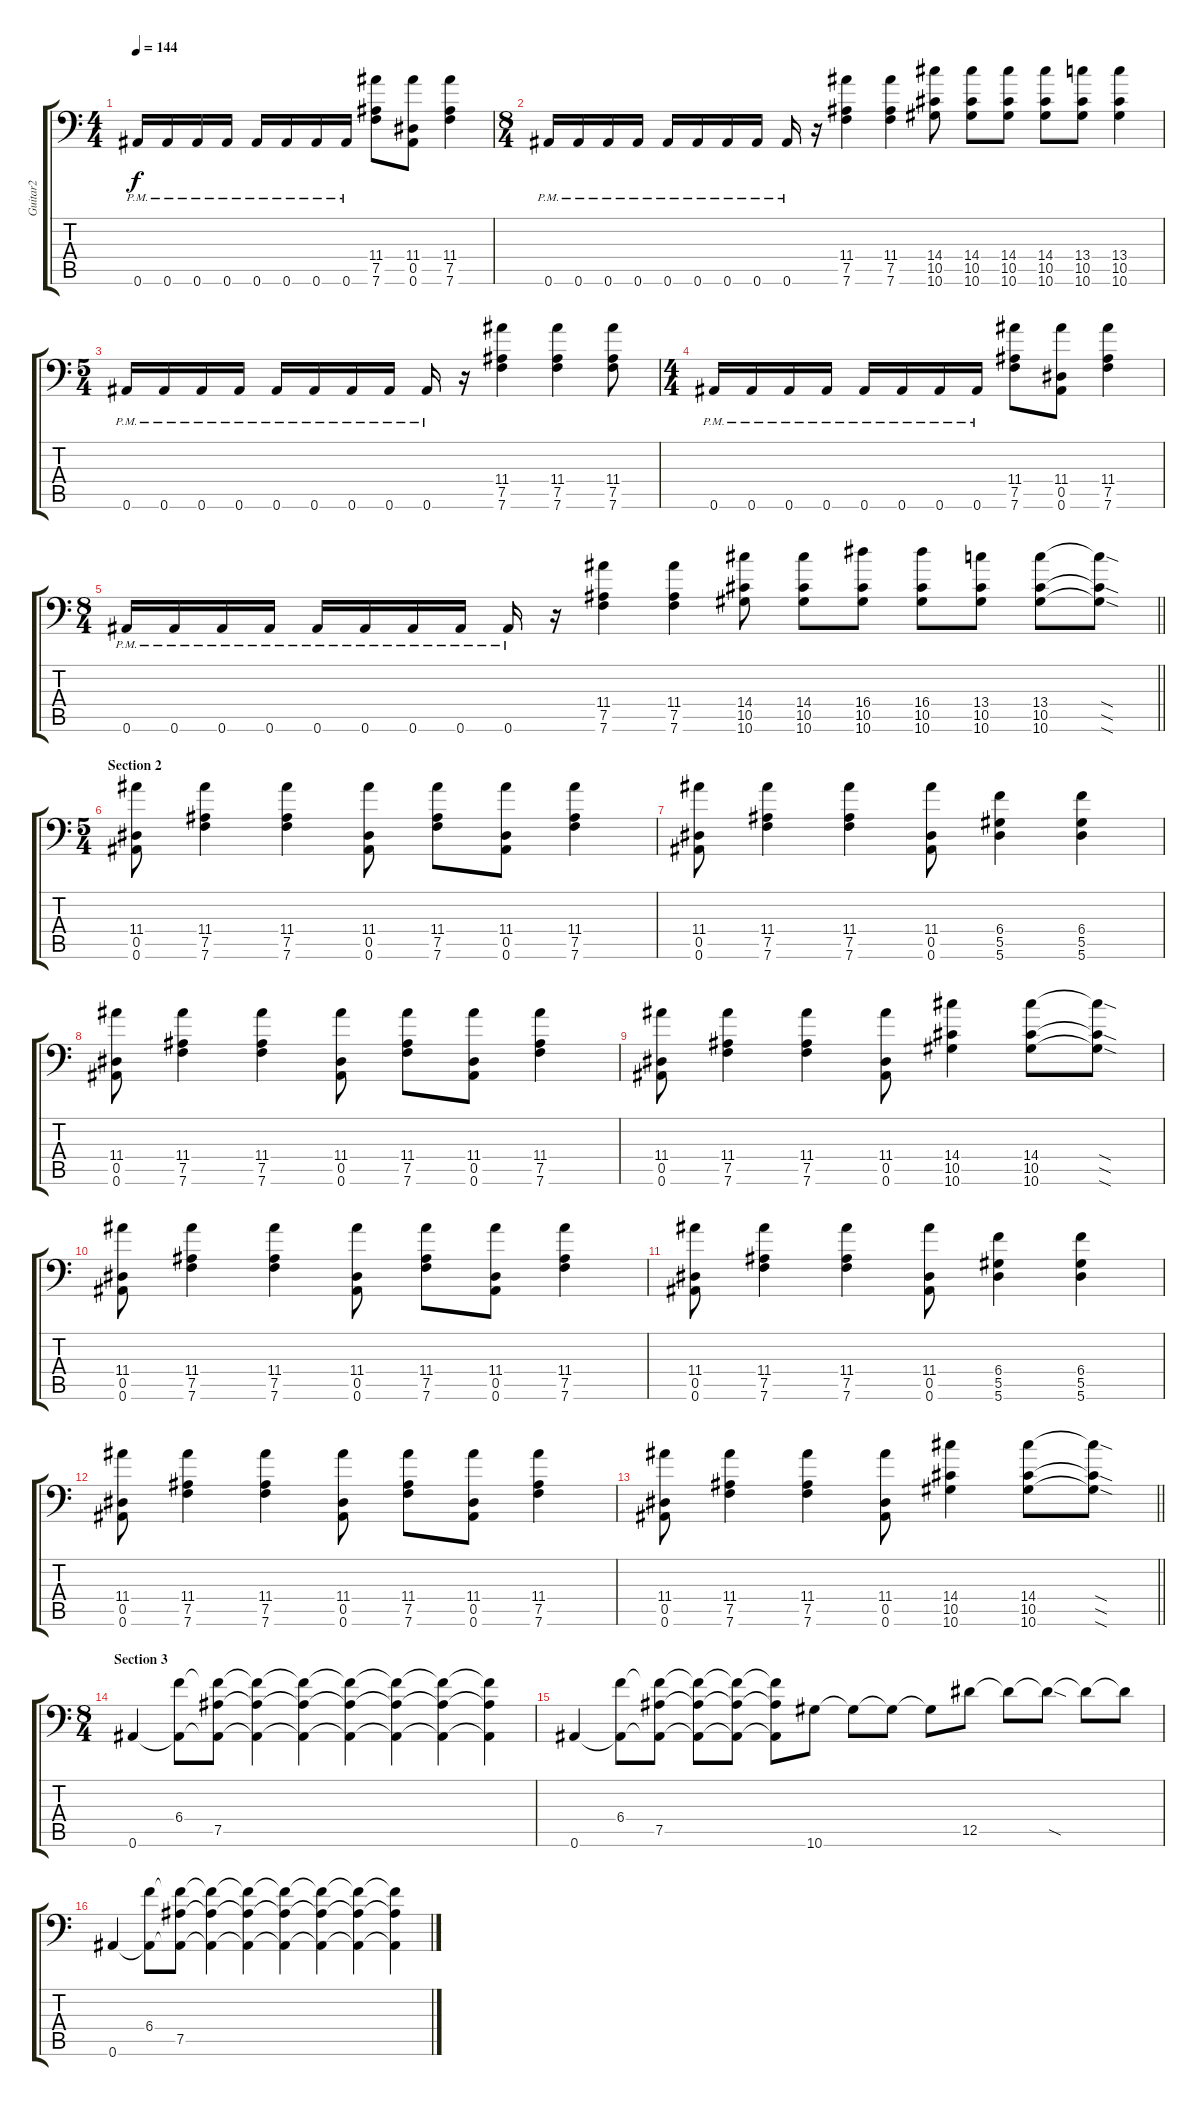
\track ("Guitar2" "Guitar2") {instrument overdrivenguitar}
\staff {score tabs}
\tuning (B3 Ab3 E3 B2 Eb2 Bb1) {hide}
\ts (4 4)
\tempo 144
\clef f4
\ks c
0.6{pm}.16{dy f} 0.6{pm}.16 0.6{pm}.16 0.6{pm}.16 0.6{pm}.16 0.6{pm}.16 0.6{pm}.16 0.6{pm}.16 (11.4 7.5 7.6).8 (11.4 0.5 0.6).8 (11.4 7.5 7.6).4 |
\ts (8 4)
0.6{pm}.16 0.6{pm}.16 0.6{pm}.16 0.6{pm}.16 0.6{pm}.16 0.6{pm}.16 0.6{pm}.16 0.6{pm}.16 0.6{pm}.16 r.16 (11.4 7.5 7.6).4 (11.4 7.5 7.6).4 (14.4 10.5 10.6).8 (14.4 10.5 10.6).8 (14.4 10.5 10.6).8 (14.4 10.5 10.6).8 (13.4 10.5 10.6).8 (13.4 10.5 10.6).4 |
\ts (5 4)
0.6{pm}.16 0.6{pm}.16 0.6{pm}.16 0.6{pm}.16 0.6{pm}.16 0.6{pm}.16 0.6{pm}.16 0.6{pm}.16 0.6{pm}.16 r.16 (11.4 7.5 7.6).4 (11.4 7.5 7.6).4 (11.4 7.5 7.6).8 |
\ts (4 4)
0.6{pm}.16 0.6{pm}.16 0.6{pm}.16 0.6{pm}.16 0.6{pm}.16 0.6{pm}.16 0.6{pm}.16 0.6{pm}.16 (11.4 7.5 7.6).8 (11.4 0.5 0.6).8 (11.4 7.5 7.6).4 |
\ts (8 4)
\barLineRight lightlight
0.6{pm}.16 0.6{pm}.16 0.6{pm}.16 0.6{pm}.16 0.6{pm}.16 0.6{pm}.16 0.6{pm}.16 0.6{pm}.16 0.6{pm}.16 r.16 (11.4 7.5 7.6).4 (11.4 7.5 7.6).4 (14.4 10.5 10.6).8 (14.4 10.5 10.6).8 (16.4 10.5 10.6).8 (16.4 10.5 10.6).8 (13.4 10.5 10.6).8 (13.4 10.5 10.6).8 (13.4{sod t} 10.5{sod t} 10.6{sod t}).8 |
\ts (5 4)
\section ("" "Section 2")
(11.4 0.5 0.6).8 (11.4 7.5 7.6).4 (11.4 7.5 7.6).4 (11.4 0.5 0.6).8 (11.4 7.5 7.6).8 (11.4 0.5 0.6).8 (11.4 7.5 7.6).4 |
(11.4 0.5 0.6).8 (11.4 7.5 7.6).4 (11.4 7.5 7.6).4 (11.4 0.5 0.6).8 (6.4 5.5 5.6).4 (6.4 5.5 5.6).4 |
(11.4 0.5 0.6).8 (11.4 7.5 7.6).4 (11.4 7.5 7.6).4 (11.4 0.5 0.6).8 (11.4 7.5 7.6).8 (11.4 0.5 0.6).8 (11.4 7.5 7.6).4 |
(11.4 0.5 0.6).8 (11.4 7.5 7.6).4 (11.4 7.5 7.6).4 (11.4 0.5 0.6).8 (14.4 10.5 10.6).4 (14.4 10.5 10.6).8 (14.4{sod t} 10.5{sod t} 10.6{sod t}).8 |
(11.4 0.5 0.6).8 (11.4 7.5 7.6).4 (11.4 7.5 7.6).4 (11.4 0.5 0.6).8 (11.4 7.5 7.6).8 (11.4 0.5 0.6).8 (11.4 7.5 7.6).4 |
(11.4 0.5 0.6).8 (11.4 7.5 7.6).4 (11.4 7.5 7.6).4 (11.4 0.5 0.6).8 (6.4 5.5 5.6).4 (6.4 5.5 5.6).4 |
(11.4 0.5 0.6).8 (11.4 7.5 7.6).4 (11.4 7.5 7.6).4 (11.4 0.5 0.6).8 (11.4 7.5 7.6).8 (11.4 0.5 0.6).8 (11.4 7.5 7.6).4 |
\barLineRight lightlight
(11.4 0.5 0.6).8 (11.4 7.5 7.6).4 (11.4 7.5 7.6).4 (11.4 0.5 0.6).8 (14.4 10.5 10.6).4 (14.4 10.5 10.6).8 (14.4{sod t} 10.5{sod t} 10.6{sod t}).8 |
\ts (8 4)
\section ("" "Section 3")
0.6.4 (6.4 0.6{t}).8 (6.4{t} 7.5 0.6{t}).8 (6.4{t} 7.5{t} 0.6{t}).4 (6.4{t} 7.5{t} 0.6{t}).4 (6.4{t} 7.5{t} 0.6{t}).4 (6.4{t} 7.5{t} 0.6{t}).4 (6.4{t} 7.5{t} 0.6{t}).4 (6.4{t} 7.5{t} 0.6{t}).4 |
0.6.4 (6.4 0.6{t}).8 (6.4{t} 7.5 0.6{t}).8 (6.4{t} 7.5{t} 0.6{t}).8 (6.4{t} 7.5{t} 0.6{t}).8 (6.4{t} 7.5{t} 0.6{t}).8 10.6.8 10.6{t}.8 10.6{t}.8 10.6{t}.8 12.5.8 12.5{t}.8 12.5{sod t}.8 12.5{t}.8 12.5{t}.8 |
0.6.4 (6.4 0.6{t}).8 (6.4{t} 7.5 0.6{t}).8 (6.4{t} 7.5{t} 0.6{t}).4 (6.4{t} 7.5{t} 0.6{t}).4 (6.4{t} 7.5{t} 0.6{t}).4 (6.4{t} 7.5{t} 0.6{t}).4 (6.4{t} 7.5{t} 0.6{t}).4 (6.4{t} 7.5{t} 0.6{t}).4
